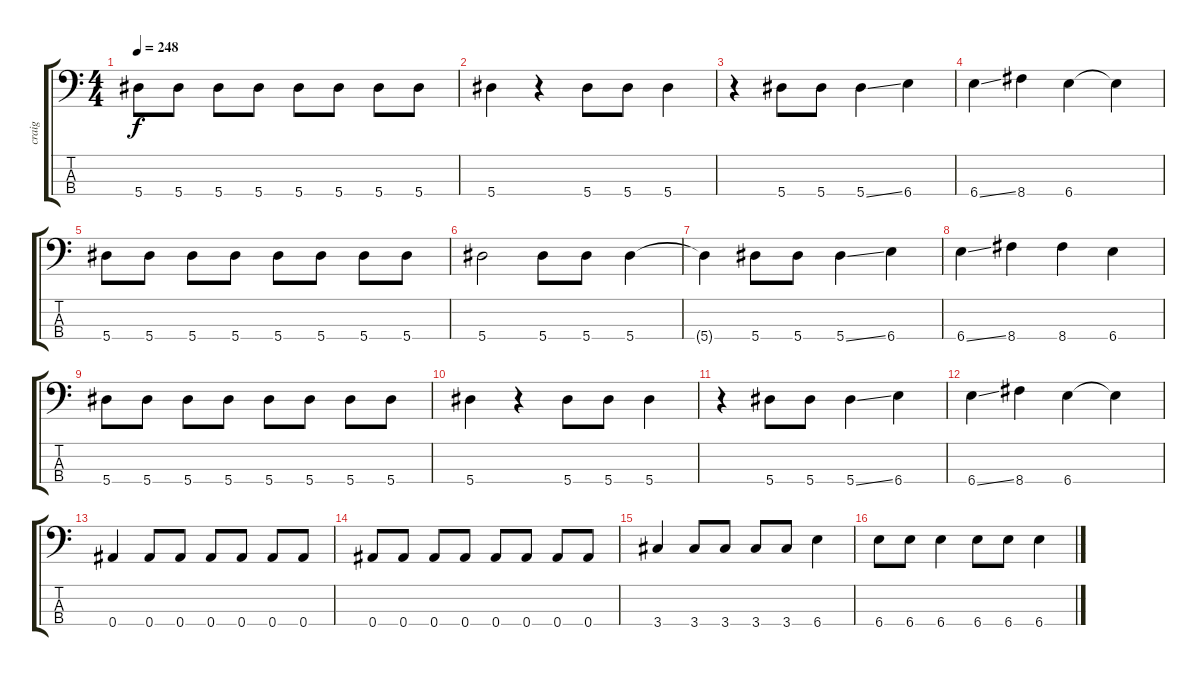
\track ("craig" "craig") {instrument slapbass2}
\staff {score tabs}
\tuning (Eb3 Bb2 F2 Bb1) {hide}
\ts (4 4)
\tempo 248
\clef f4
\ks c
5.4.8{dy f} 5.4.8 5.4.8 5.4.8 5.4.8 5.4.8 5.4.8 5.4.8 |
5.4.4 r.4 5.4.8 5.4.8 5.4.4 |
r.4 5.4.8 5.4.8 5.4{ss}.4 6.4.4 |
6.4{ss}.4 8.4.4 6.4.4 6.4{t}.4 |
5.4.8 5.4.8 5.4.8 5.4.8 5.4.8 5.4.8 5.4.8 5.4.8 |
5.4.2 5.4.8 5.4.8 5.4.4 |
5.4{t}.4 5.4.8 5.4.8 5.4{ss}.4 6.4.4 |
6.4{ss}.4 8.4.4 8.4.4 6.4.4 |
5.4.8 5.4.8 5.4.8 5.4.8 5.4.8 5.4.8 5.4.8 5.4.8 |
5.4.4 r.4 5.4.8 5.4.8 5.4.4 |
r.4 5.4.8 5.4.8 5.4{ss}.4 6.4.4 |
6.4{ss}.4 8.4.4 6.4.4 6.4{t}.4 |
0.4.4 0.4.8 0.4.8 0.4.8 0.4.8 0.4.8 0.4.8 |
0.4.8 0.4.8 0.4.8 0.4.8 0.4.8 0.4.8 0.4.8 0.4.8 |
3.4.4 3.4.8 3.4.8 3.4.8 3.4.8 6.4.4 |
6.4.8 6.4.8 6.4.4 6.4.8 6.4.8 6.4.4
